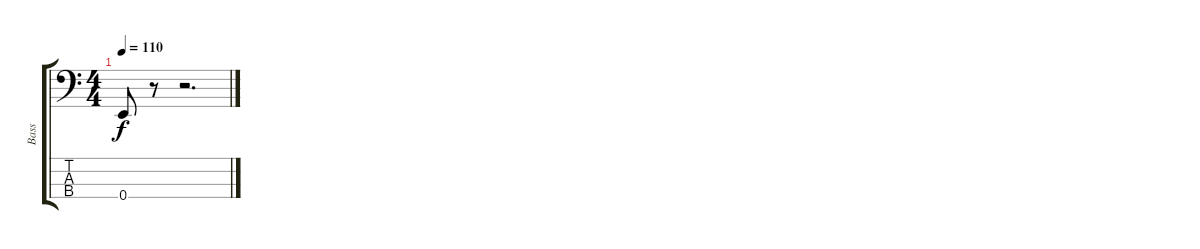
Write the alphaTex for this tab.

\track ("Bass" "Bass") {instrument electricbassfinger}
\staff {score tabs}
\tuning (G2 D2 A1 E1) {hide}
\ts (4 4)
\tempo 110
\clef f4
\ks c
0.4.8{dy f} r.8 r.2{d}
